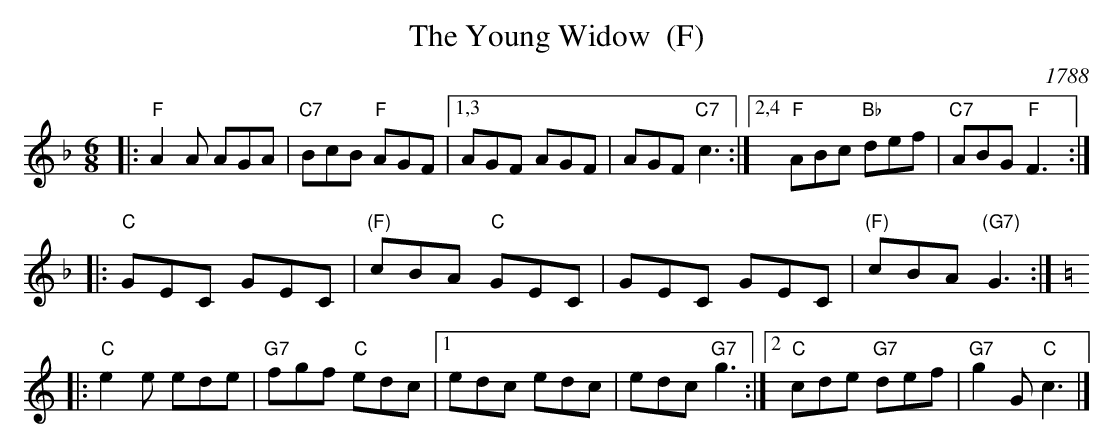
X:1
T: The Young Widow  (F)
O: 1788
M: 6/8
L: 1/8
K: F
|: "F"A2A AGA | "C7"BcB "F"AGF |1,3 AGF AGF | AGF "C7"c3 :|2,4 "F"ABc "Bb"def | "C7"ABG "F"F3 :|
|: "C"GEC GEC | "(F)"cBA "C"GEC | GEC GEC | "(F)"cBA "(G7)"G3 :|[K:=B]
K: C
|: "C"e2e ede | "G7"fgf "C"edc |1 edc edc | edc "G7"g3 :|2 "C"cde "G7"def | "G7"g2G "C"c3 |]
